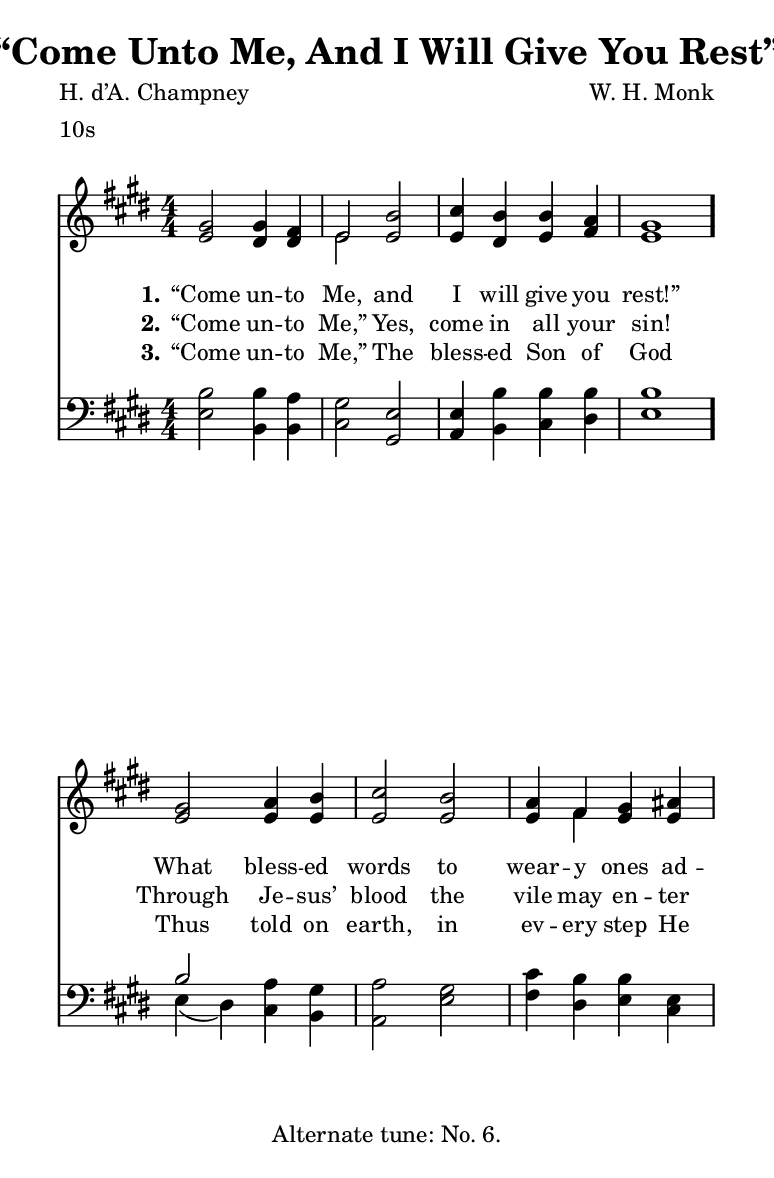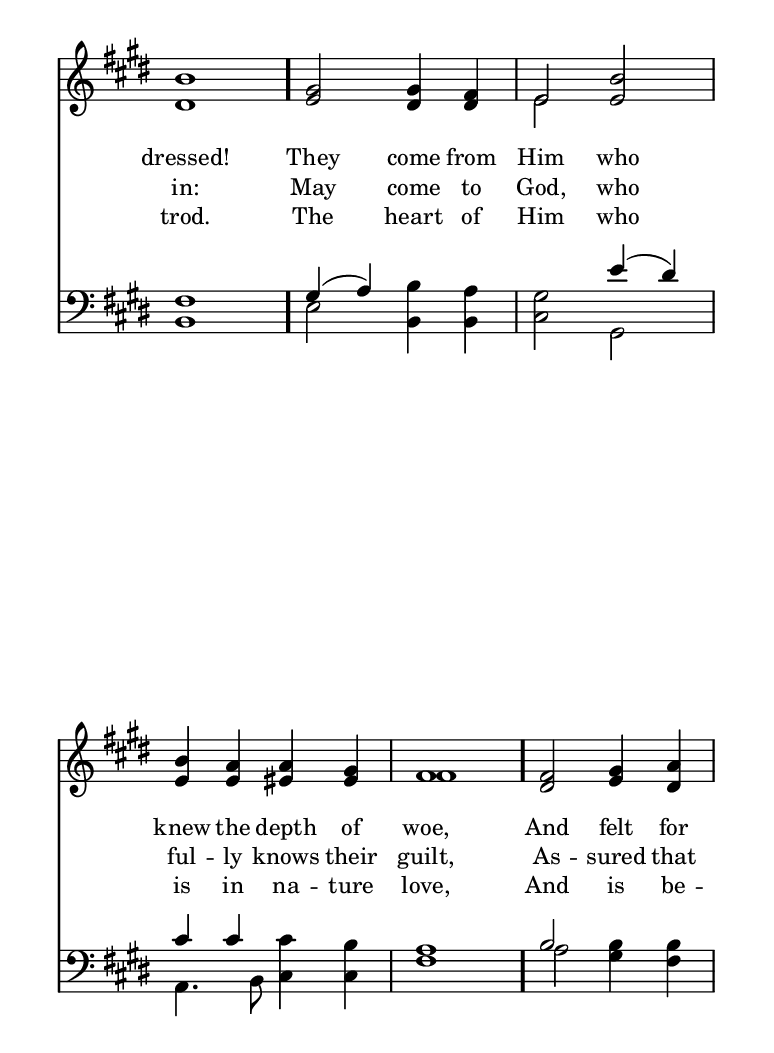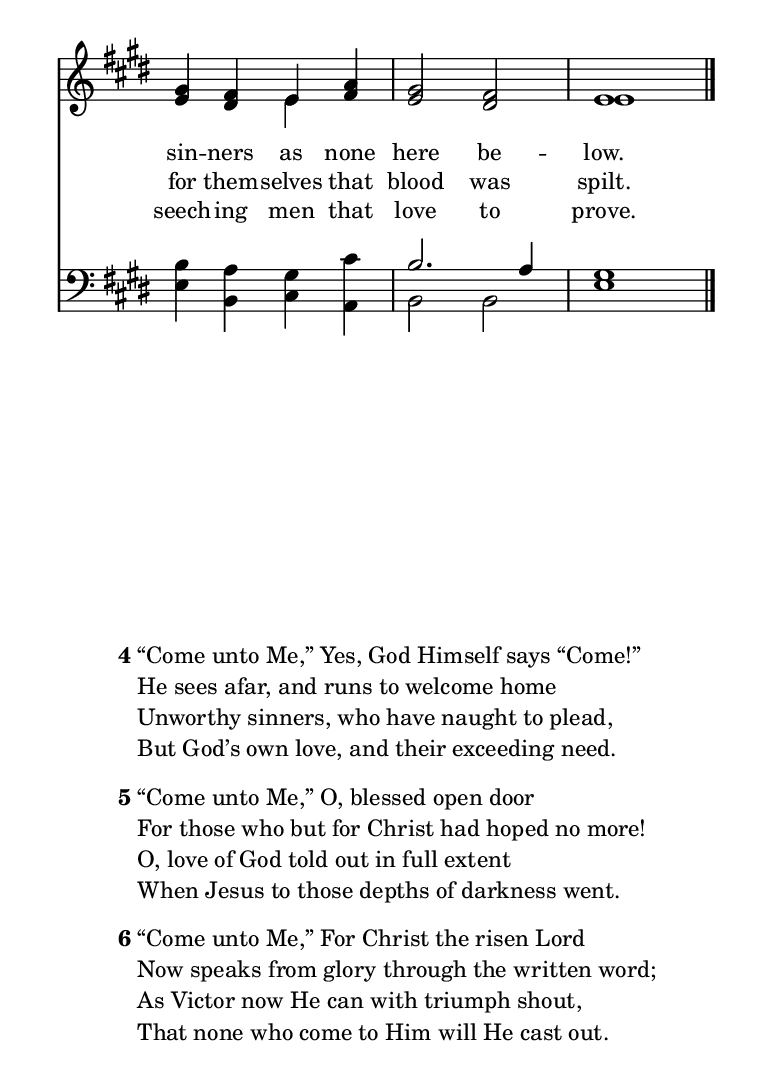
\include "common/global.ily"
\paper {
  \include "common/paper.ily"
  systems-per-page = #(cond (is-eogsized 3) (#t #f))
  oddFooterMarkup = \markup { \vspace #1 \fill-line { \on-the-fly \first-page "Alternate tune: No. 6." } }
}

\header{
  hymnnumber = "76"
  title = "“Come Unto Me, And I Will Give You Rest”"
  tunename = "Eventide"
  meter = "10s"
  poet = "H. d’A. Champney"
  composer = "W. H. Monk"
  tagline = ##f
}

% for fermata in MIDI
ta = { \tempo 4=110 }
tb = { \tempo 4=55  }

patternAA = { c2      c4 c4 | c2 c2      | c4  c4 c4 c4 | c1 }
patternAB = { c4( c4) c4 c4 | c2 c2      | c4  c4 c4 c4 | c1 }
patternAC = { c4( c4) c4 c4 | c2 c4( c4) | c4  c4 c4 c4 | c1 }
patternAD = { c2      c4 c4 | c2 c2      | c4. c8 c4 c4 | c1 }

patternBA = { c2 c4 c4 | c4 c4 c4 c4 | c2  c2 | c1 }
patternBB = { c2 c4 c4 | c4 c4 c4 c4 | c2. c4 | c1 }

global = {
  \include "common/overrides.ily"
  \override Staff.TimeSignature.style = #'numbered
  \time 4/4
  \override Score.MetronomeMark.transparent = ##t % hide all fermata changes too
  \ta
  \key e \major
  \autoBeamOff
}

notesSoprano = {
\global
\relative c'' {

  \changePitch \patternAA { gis gis fis | e b' | cis b b a | gis }
  \changePitch \patternAA { gis a b | cis b | a fis gis ais | b }
  \changePitch \patternAA { gis gis fis | e b' | b a a gis | fis }
  \changePitch \patternBA { fis gis a | gis fis e a | gis fis | e }

  \bar "|."

}
}

notesAlto = {
\global
\relative e' {

  \changePitch \patternAA { e dis dis | e e | e dis e fis | e }
  \changePitch \patternAA { e e e | e e | e fis e e | dis }
  \changePitch \patternAA { e dis dis | e e | e e eis eis | fis }
  \changePitch \patternBA { dis e dis | e dis e fis | e dis | e }

}
}

notesTenor = {
\global
\relative a {

  \changePitch \patternAA { b b a | gis e | e b' b b | b }
  \changePitch \patternAA { b a gis | a gis | cis b b e, | fis }
  \changePitch \patternAC { gis a b a | gis e' dis | cis cis cis b | a }
  \changePitch \patternBB { b b b | b a gis cis | b a | gis }

}
}

notesBass = {
\global
\relative f {

  \changePitch \patternAA { e b b | cis gis | a b cis dis | e }
  \changePitch \patternAB { e dis cis b | a e' | fis dis e cis | b }
  \changePitch \patternAD { e b b | cis gis | a b cis cis | fis }
  \changePitch \patternBA { a gis fis | e b cis a | b b e }

}
}

wordsA = \lyricmode {
\set stanza = "1."

“Come un -- to Me, and I will give you rest!” \bar "."
What bless -- ed words to wear -- y ones ad -- dressed! \bar "."
They come from Him who knew the depth of woe, \bar "."
And felt for sin -- ners as none here be -- low. \bar "."

}

wordsB = \lyricmode {
\set stanza = "2."

“Come un -- to Me,” Yes, come in all your sin!
Through Je -- sus’ blood the vile may en -- ter in:
May come to God, who ful -- ly knows their guilt,
As -- sured that for them -- selves that blood was spilt.

}

wordsC = \lyricmode {
\set stanza = "3."

“Come un -- to Me,” The bless -- ed Son of God
Thus told on earth, in ev -- ery step He trod.
The heart of Him who is in na -- ture love,
And is be -- seech -- ing men that love to prove.

}

wordsD = \markuplist {

\line { “Come unto Me,” Yes, God Himself says “Come!” }
\line { He sees afar, and runs to welcome home }
\line { Unworthy sinners, who have naught to plead, }
\line { But God’s own love, and their exceeding need. }

}

wordsE = \markuplist {

\line { “Come unto Me,” O, blessed open door }
\line { For those who but for Christ had hoped no more! }
\line { O, love of God told out in full extent }
\line { When Jesus to those depths of darkness went. }

}

wordsF = \markuplist {

\line { “Come unto Me,” For Christ the risen Lord }
\line { Now speaks from glory through the written word; }
\line { As Victor now He can with triumph shout, }
\line { That none who come to Him will He cast out. }

}

\score {
  \context ChoirStaff <<
    \context Staff = upper <<
      \set Staff.autoBeaming = ##f
      \set ChoirStaff.systemStartDelimiter = #'SystemStartBar
      \set ChoirStaff.printPartCombineTexts = ##f
      \partcombine #'(2 . 9) \notesSoprano \notesAlto
      \context NullVoice = sopranos { \voiceOne << \notesSoprano >> }
      \context NullVoice = altos { \voiceTwo << \notesAlto >> }
      \context Lyrics = one   \lyricsto sopranos \wordsA
      \context Lyrics = two   \lyricsto sopranos \wordsB
      \context Lyrics = three \lyricsto sopranos \wordsC
    >>
    \context Staff = men <<
      \set Staff.autoBeaming = ##f
      \clef bass
      \set ChoirStaff.printPartCombineTexts = ##f
      \partcombine #'(2 . 9) \notesTenor \notesBass
      \context NullVoice = tenors { \voiceOne << \notesTenor >> }
      \context NullVoice = basses { \voiceTwo << \notesBass >> }
    >>
  >>
  \layout {
    \include "common/layout.ily"
  }
  \midi{
    \include "common/midi.ily"
  }
}

\noPageBreak

\markup { \fill-line { \column {
  \line{ \bold 4 \column { \wordsD } } \combine \null \vspace #0.4
  \line{ \bold 5 \column { \wordsE } } \combine \null \vspace #0.4
  \line{ \bold 6 \column { \wordsF } } %\combine \null \vspace #0.4
  \vspace #2
} } }

\version "2.19.49"  % necessary for upgrading to future LilyPond versions.

% vi:set et ts=2 sw=2 ai nocindent syntax=lilypond:
